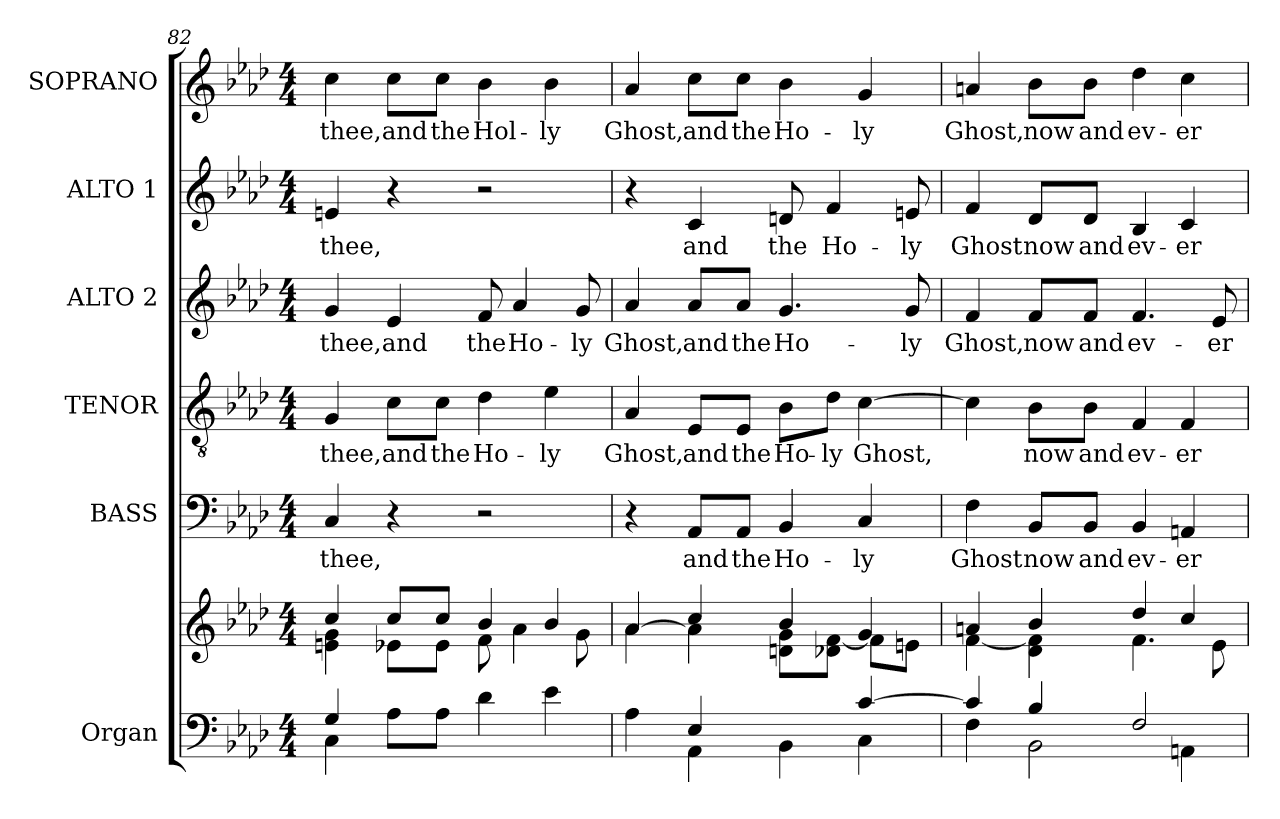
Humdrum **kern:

**kern	**kern	**kern	**text	**kern	**text	**kern	**text	**kern	**text	**kern	**text
*part6	*part6	*part5	*part5	*part4	*part4	*part3	*part3	*part2	*part2	*part1	*part1
*staff7	*staff6	*staff5	*staff5	*staff4	*staff4	*staff3	*staff3	*staff2	*staff2	*staff1	*staff1
*I"Organ	*	*I"BASS	*	*I"TENOR	*	*I"ALTO 2	*	*I"ALTO 1	*	*I"SOPRANO	*
*I'Org.	*	*I'B.	*	*I'T.	*	*I'A2.	*	*I'A1.	*	*I'S.	*
*clefF4	*clefG2	*clefF4	*	*clefGv2	*	*clefG2	*	*clefG2	*	*clefG2	*
*	*	*	*	*ITrd7c12	*	*	*	*	*	*	*
*k[b-e-a-d-]	*k[b-e-a-d-]	*k[b-e-a-d-]	*	*k[b-e-a-d-]	*	*k[b-e-a-d-]	*	*k[b-e-a-d-]	*	*k[b-e-a-d-]	*
*f:	*f:	*f:	*	*f:	*	*f:	*	*f:	*	*f:	*
*M4/4	*M4/4	*M4/4	*	*M4/4	*	*M4/4	*	*M4/4	*	*M4/4	*
=82	=82	=82	=82	=82	=82	=82	=82	=82	=82	=82	=82
*^	*^	*	*	*	*	*	*	*	*	*	*
!	!	!	!	!	!LO:LY:b:color=#000000	!	!	!	!	!	!	!	!
!	!	!	!	!	!	!	!LO:LY:b:color=#000000	!	!	!	!	!	!
!	!	!	!	!	!	!	!	!	!LO:LY:b:color=#000000	!	!	!	!
!	!	!	!	!	!	!	!	!	!	!	!LO:LY:b:color=#000000	!	!
!	!	!	!	!	!	!	!	!	!	!	!	!	!LO:LY:b:color=#000000
4Gi/	4Ci\	4cci/	4eni\ 4gi	4Ci/	thee,	4GGi/	thee,	4gi/	thee,	4eni/	thee,	4cci\	thee,
!	!	!	!	!	!	!	!LO:LY:b:color=#000000	!	!	!	!	!	!
!	!	!	!	!	!	!	!	!	!LO:LY:b:color=#000000	!	!	!	!
!	!	!	!	!	!	!	!	!	!	!	!	!	!LO:LY:b:color=#000000
8A-i\L	4ryy	8cci/L	8e-Xi\L	4r	.	8Ci\L	and	4e-i/	and	4r	.	8cci\L	and
!	!	!	!	!	!	!	!LO:LY:b:color=#000000	!	!	!	!	!	!
!	!	!	!	!	!	!	!	!	!	!	!	!	!LO:LY:b:color=#000000
8A-i\J	.	8cci/J	8e-i\J	.	.	8Ci\J	the	.	.	.	.	8cci\J	the
!	!	!	!	!	!	!	!LO:LY:b:color=#000000	!	!	!	!	!	!
!	!	!	!	!	!	!	!	!	!LO:LY:b:color=#000000	!	!	!	!
!	!	!	!	!	!	!	!	!	!	!	!	!	!LO:LY:b:color=#000000
4d-i\	2ryy	4b-i/	8fi\	2r	.	4D-i\	Ho-	8fi/	the	2r	.	4b-i\	Hol-
!	!	!	!	!	!	!	!	!	!LO:LY:b:color=#000000	!	!	!	!
.	.	.	4a-i\	.	.	.	.	4a-i/	Ho-	.	.	.	.
!	!	!	!	!	!	!	!LO:LY:b:color=#000000	!	!	!	!	!	!
!	!	!	!	!	!	!	!	!	!	!	!	!	!LO:LY:b:color=#000000
4e-i\	.	4b-i/	.	.	.	4E-i\	-ly	.	.	.	.	4b-i\	-ly
!	!	!	!	!	!	!	!	!	!LO:LY:b:color=#000000	!	!	!	!
.	.	.	8gi\	.	.	.	.	8gi/	-ly	.	.	.	.
!!LO:LB:g=z
=83	=83	=83	=83	=83	=83	=83	=83	=83	=83	=83	=83	=83	=83
!	!	!	!	!	!	!	!LO:LY:b:color=#000000	!	!	!	!	!	!
!	!	!	!	!	!	!	!	!	!LO:LY:b:color=#000000	!	!	!	!
!	!	!	!	!	!	!	!	!	!	!	!	!	!LO:LY:b:color=#000000
4A-i\	4ryy	[4a-i/	4a-i\	4r	.	4AA-i/	Ghost,	4a-i/	Ghost,	4r	.	4a-i/	Ghost,
!	!	!	!	!	!LO:LY:b:color=#000000	!	!	!	!	!	!	!	!
!	!	!	!	!	!	!	!LO:LY:b:color=#000000	!	!	!	!	!	!
!	!	!	!	!	!	!	!	!	!LO:LY:b:color=#000000	!	!	!	!
!	!	!	!	!	!	!	!	!	!	!	!LO:LY:b:color=#000000	!	!
!	!	!	!	!	!	!	!	!	!	!	!	!	!LO:LY:b:color=#000000
4E-i/	4AA-i\	4cci/	4a-i\]	8AA-i/L	and	8EE-i/L	and	8a-i/L	and	4ci/	and	8cci\L	and
!	!	!	!	!	!LO:LY:b:color=#000000	!	!	!	!	!	!	!	!
!	!	!	!	!	!	!	!LO:LY:b:color=#000000	!	!	!	!	!	!
!	!	!	!	!	!	!	!	!	!LO:LY:b:color=#000000	!	!	!	!
!	!	!	!	!	!	!	!	!	!	!	!	!	!LO:LY:b:color=#000000
.	.	.	.	8AA-i/J	the	8EE-i/J	the	8a-i/J	the	.	.	8cci\J	the
!	!	!	!	!	!LO:LY:b:color=#000000	!	!	!	!	!	!	!	!
!	!	!	!	!	!	!	!LO:LY:b:color=#000000	!	!	!	!	!	!
!	!	!	!	!	!	!	!	!	!LO:LY:b:color=#000000	!	!	!	!
!	!	!	!	!	!	!	!	!	!	!	!LO:LY:b:color=#000000	!	!
!	!	!	!	!	!	!	!	!	!	!	!	!	!LO:LY:b:color=#000000
4ryy	4BB-i\	4b-i/	8dni\ 8giL	4BB-i/	Ho-	8BB-i\L	Ho-	4.gi/	Ho-	8dni/	the	4b-i\	Ho-
!	!	!	!	!	!	!	!LO:LY:b:color=#000000	!	!	!	!	!	!
!	!	!	!	!	!	!	!	!	!	!	!LO:LY:b:color=#000000	!	!
.	.	.	8d-Xi\ [8fiJ	.	.	8D-i\J	-ly	.	.	4fi/	Ho-	.	.
!	!	!	!	!	!LO:LY:b:color=#000000	!	!	!	!	!	!	!	!
!	!	!	!	!	!	!	!LO:LY:b:color=#000000	!	!	!	!	!	!
!	!	!	!	!	!	!	!	!	!	!	!	!	!LO:LY:b:color=#000000
[4ci/	4Ci\	4gi/	8fi\L]	4Ci/	-ly	[4Ci\	Ghost,	.	.	.	.	4gi/	-ly
!	!	!	!	!	!	!	!	!	!LO:LY:b:color=#000000	!	!	!	!
!	!	!	!	!	!	!	!	!	!	!	!LO:LY:b:color=#000000	!	!
.	.	.	8eni\J	.	.	.	.	8gi/	-ly	8eni/	-ly	.	.
=84	=84	=84	=84	=84	=84	=84	=84	=84	=84	=84	=84	=84	=84
!	!	!	!	!	!LO:LY:b:color=#000000	!	!	!	!	!	!	!	!
!	!	!	!	!	!	!	!	!	!LO:LY:b:color=#000000	!	!	!	!
!	!	!	!	!	!	!	!	!	!	!	!LO:LY:b:color=#000000	!	!
!	!	!	!	!	!	!	!	!	!	!	!	!	!LO:LY:b:color=#000000
4ci/]	4Fi\	4ani/	[4fi\	4Fi\	Ghost	4Ci\]	.	4fi/	Ghost,	4fi/	Ghost	4ani/	Ghost,
!	!	!	!	!	!LO:LY:b:color=#000000	!	!	!	!	!	!	!	!
!	!	!	!	!	!	!	!LO:LY:b:color=#000000	!	!	!	!	!	!
!	!	!	!	!	!	!	!	!	!LO:LY:b:color=#000000	!	!	!	!
!	!	!	!	!	!	!	!	!	!	!	!LO:LY:b:color=#000000	!	!
!	!	!	!	!	!	!	!	!	!	!	!	!	!LO:LY:b:color=#000000
4B-i/	2BB-i\	4b-i/	4d-i\ 4fi]	8BB-i/L	now	8BB-i\L	now	8fi/L	now	8d-i/L	now	8b-i\L	now
!	!	!	!	!	!LO:LY:b:color=#000000	!	!	!	!	!	!	!	!
!	!	!	!	!	!	!	!LO:LY:b:color=#000000	!	!	!	!	!	!
!	!	!	!	!	!	!	!	!	!LO:LY:b:color=#000000	!	!	!	!
!	!	!	!	!	!	!	!	!	!	!	!LO:LY:b:color=#000000	!	!
!	!	!	!	!	!	!	!	!	!	!	!	!	!LO:LY:b:color=#000000
.	.	.	.	8BB-i/J	and	8BB-i\J	and	8fi/J	and	8d-i/J	and	8b-i\J	and
!	!	!	!	!	!LO:LY:b:color=#000000	!	!	!	!	!	!	!	!
!	!	!	!	!	!	!	!LO:LY:b:color=#000000	!	!	!	!	!	!
!	!	!	!	!	!	!	!	!	!LO:LY:b:color=#000000	!	!	!	!
!	!	!	!	!	!	!	!	!	!	!	!LO:LY:b:color=#000000	!	!
!	!	!	!	!	!	!	!	!	!	!	!	!	!LO:LY:b:color=#000000
2Fi/	.	4dd-i/	4.fi\	4BB-i/	ev-	4FFi/	ev-	4.fi/	ev-	4B-i/	ev-	4dd-i\	ev-
!	!	!	!	!	!LO:LY:b:color=#000000	!	!	!	!	!	!	!	!
!	!	!	!	!	!	!	!LO:LY:b:color=#000000	!	!	!	!	!	!
!	!	!	!	!	!	!	!	!	!	!	!LO:LY:b:color=#000000	!	!
!	!	!	!	!	!	!	!	!	!	!	!	!	!LO:LY:b:color=#000000
.	4AAni\	4cci/	.	4AAni/	-er	4FFi/	-er-	.	.	4ci/	-er	4cci\	-er-
!	!	!	!	!	!	!	!	!	!LO:LY:b:color=#000000	!	!	!	!
.	.	.	8e-i\	.	.	.	.	8e-i/	-er-	.	.	.	.
*v	*v	*	*	*	*	*	*	*	*	*	*	*	*
*	*v	*v	*	*	*	*	*	*	*	*	*	*
=	=	=	=	=	=	=	=	=	=	=	=
*-	*-	*-	*-	*-	*-	*-	*-	*-	*-	*-	*-
